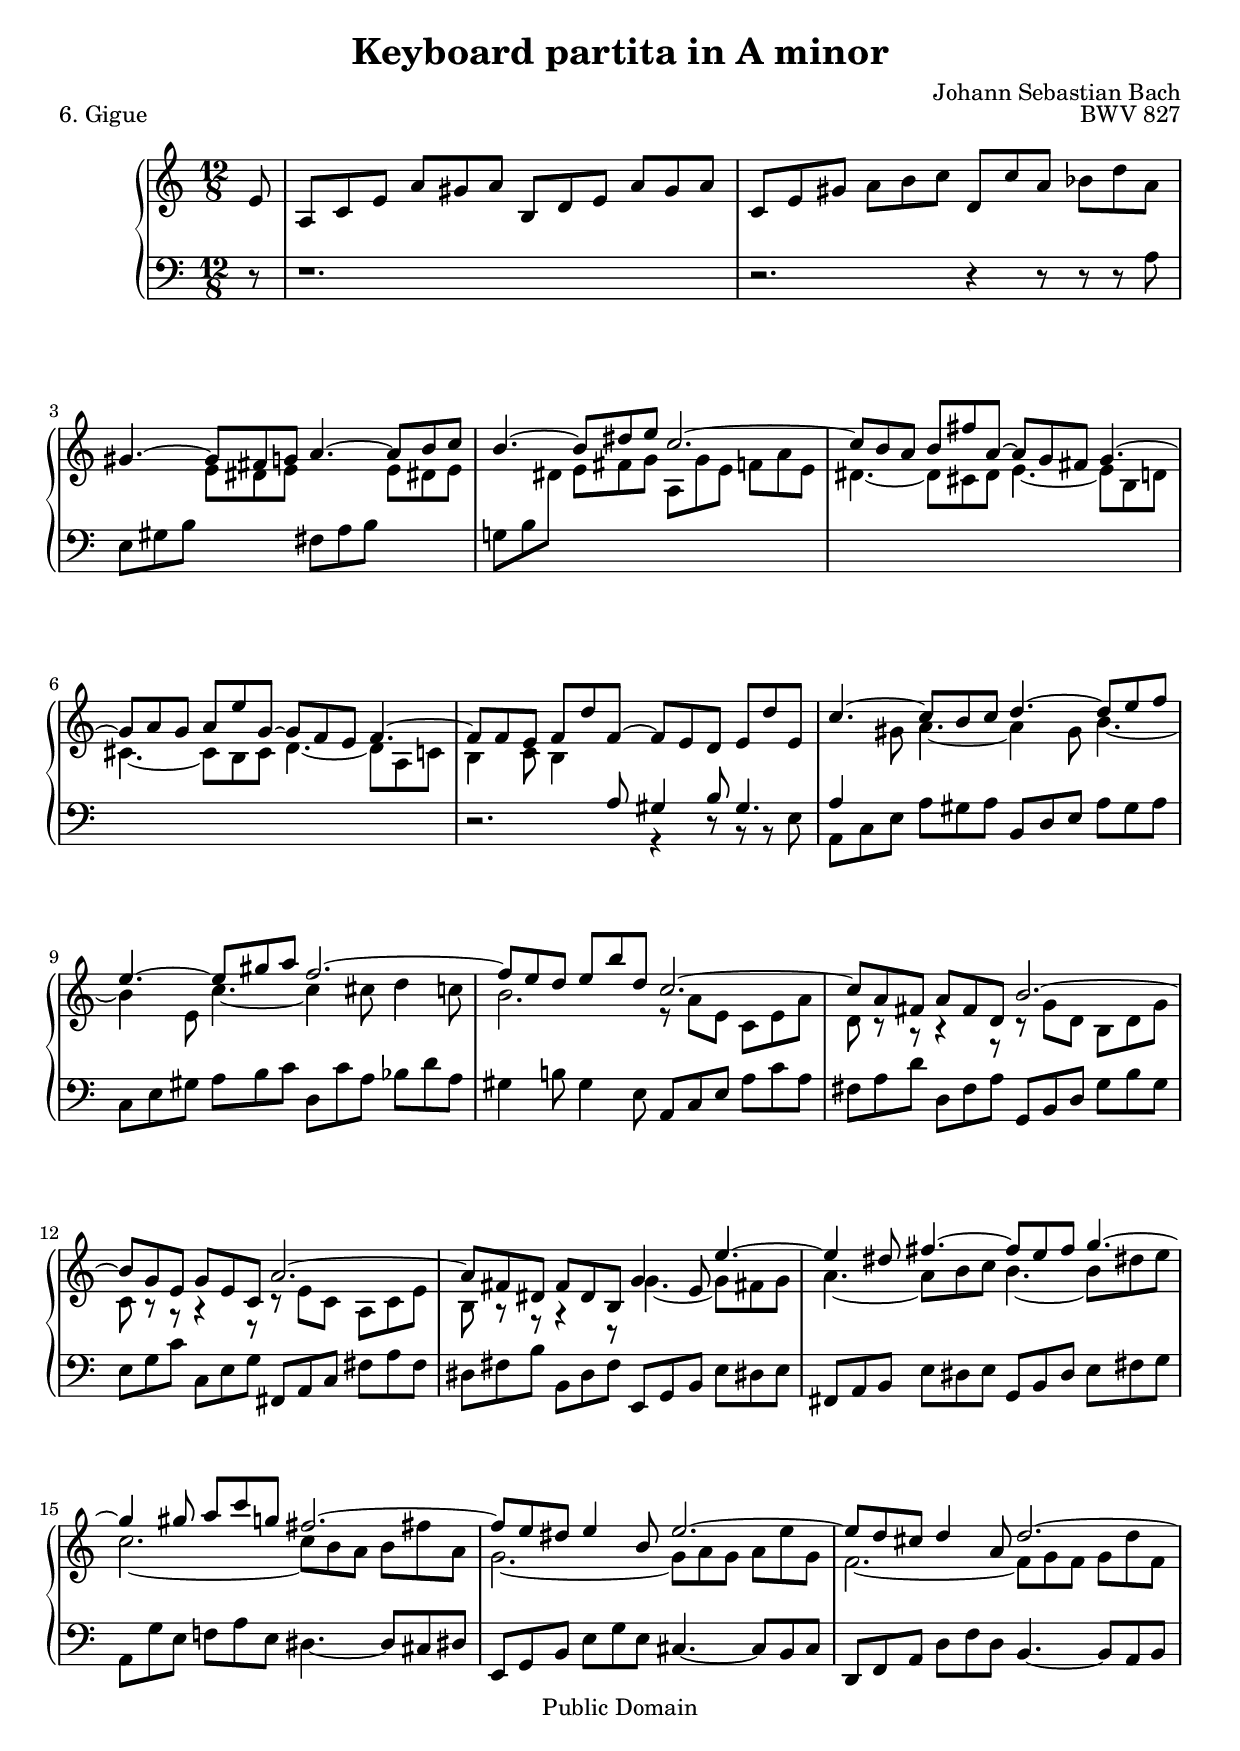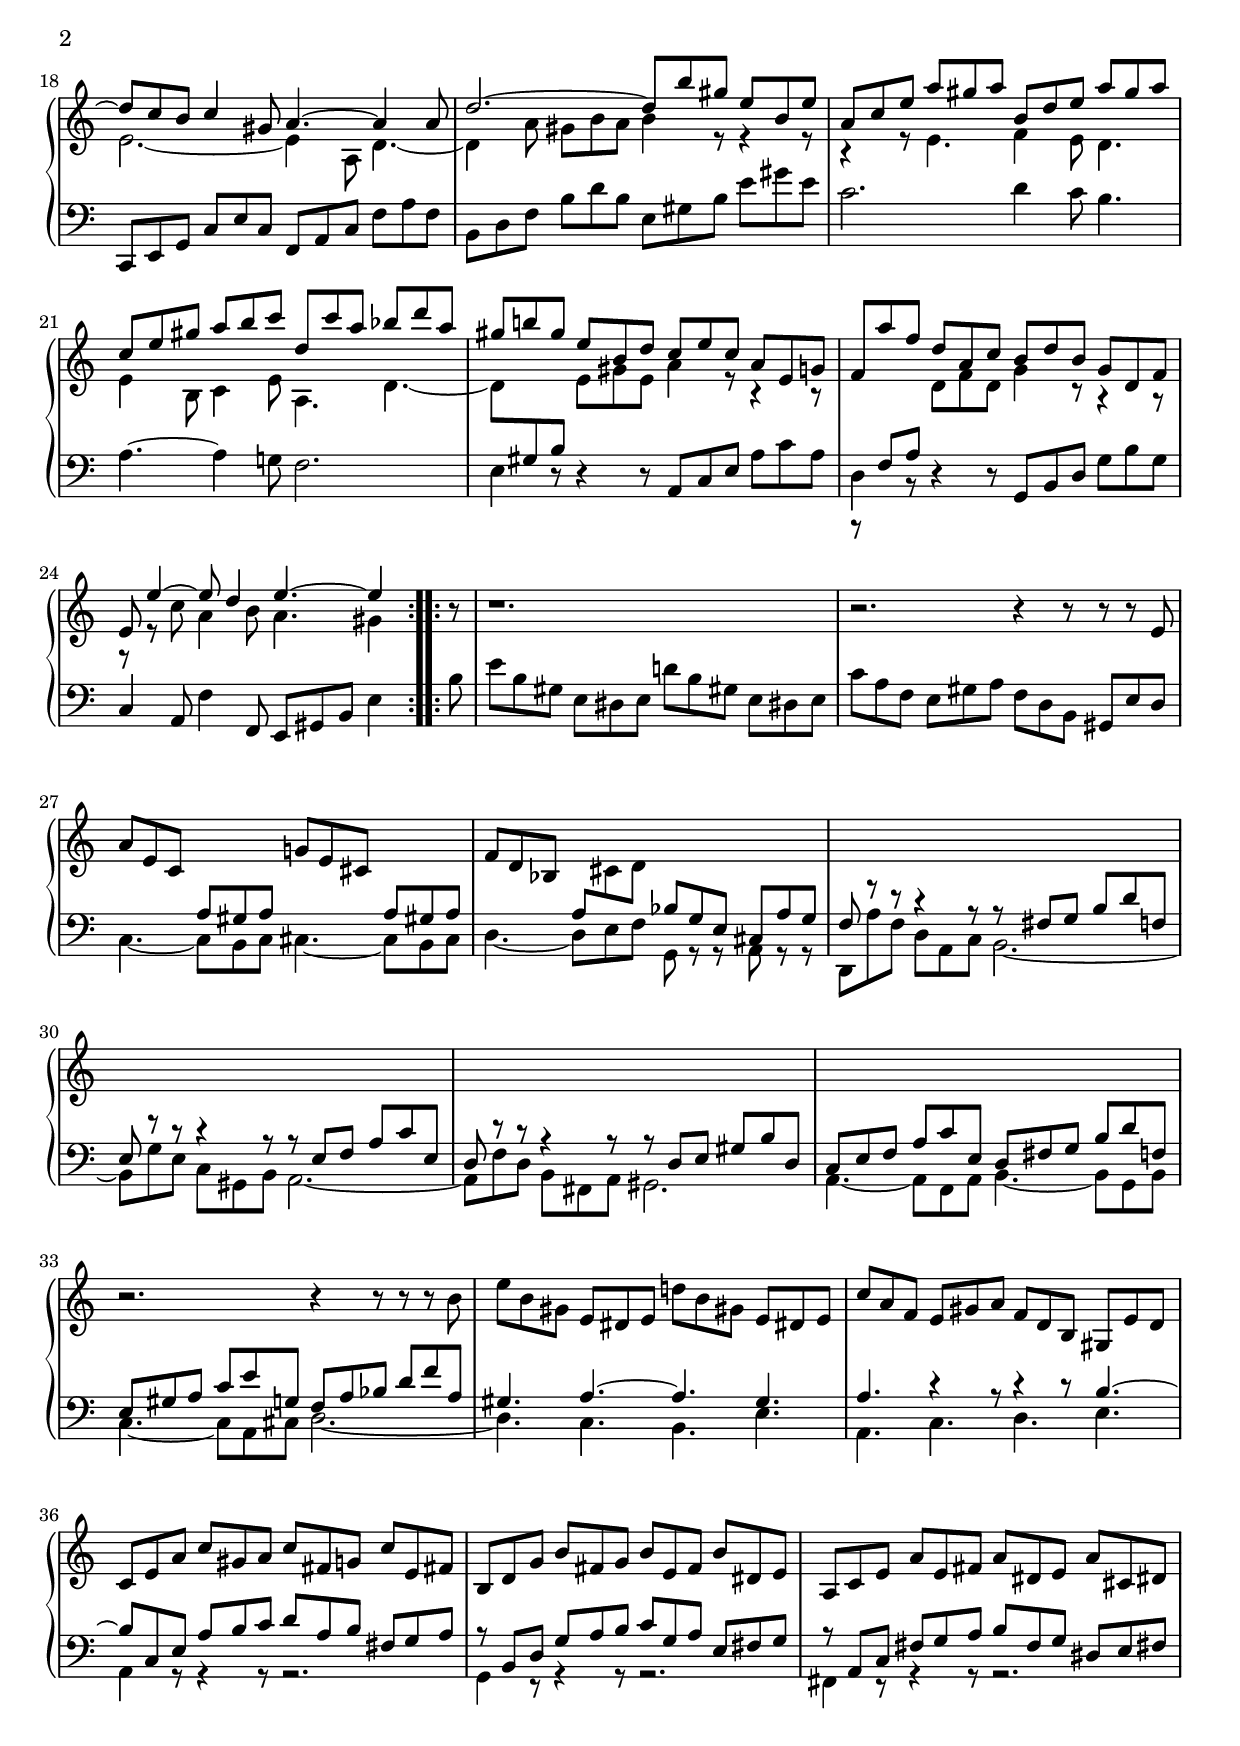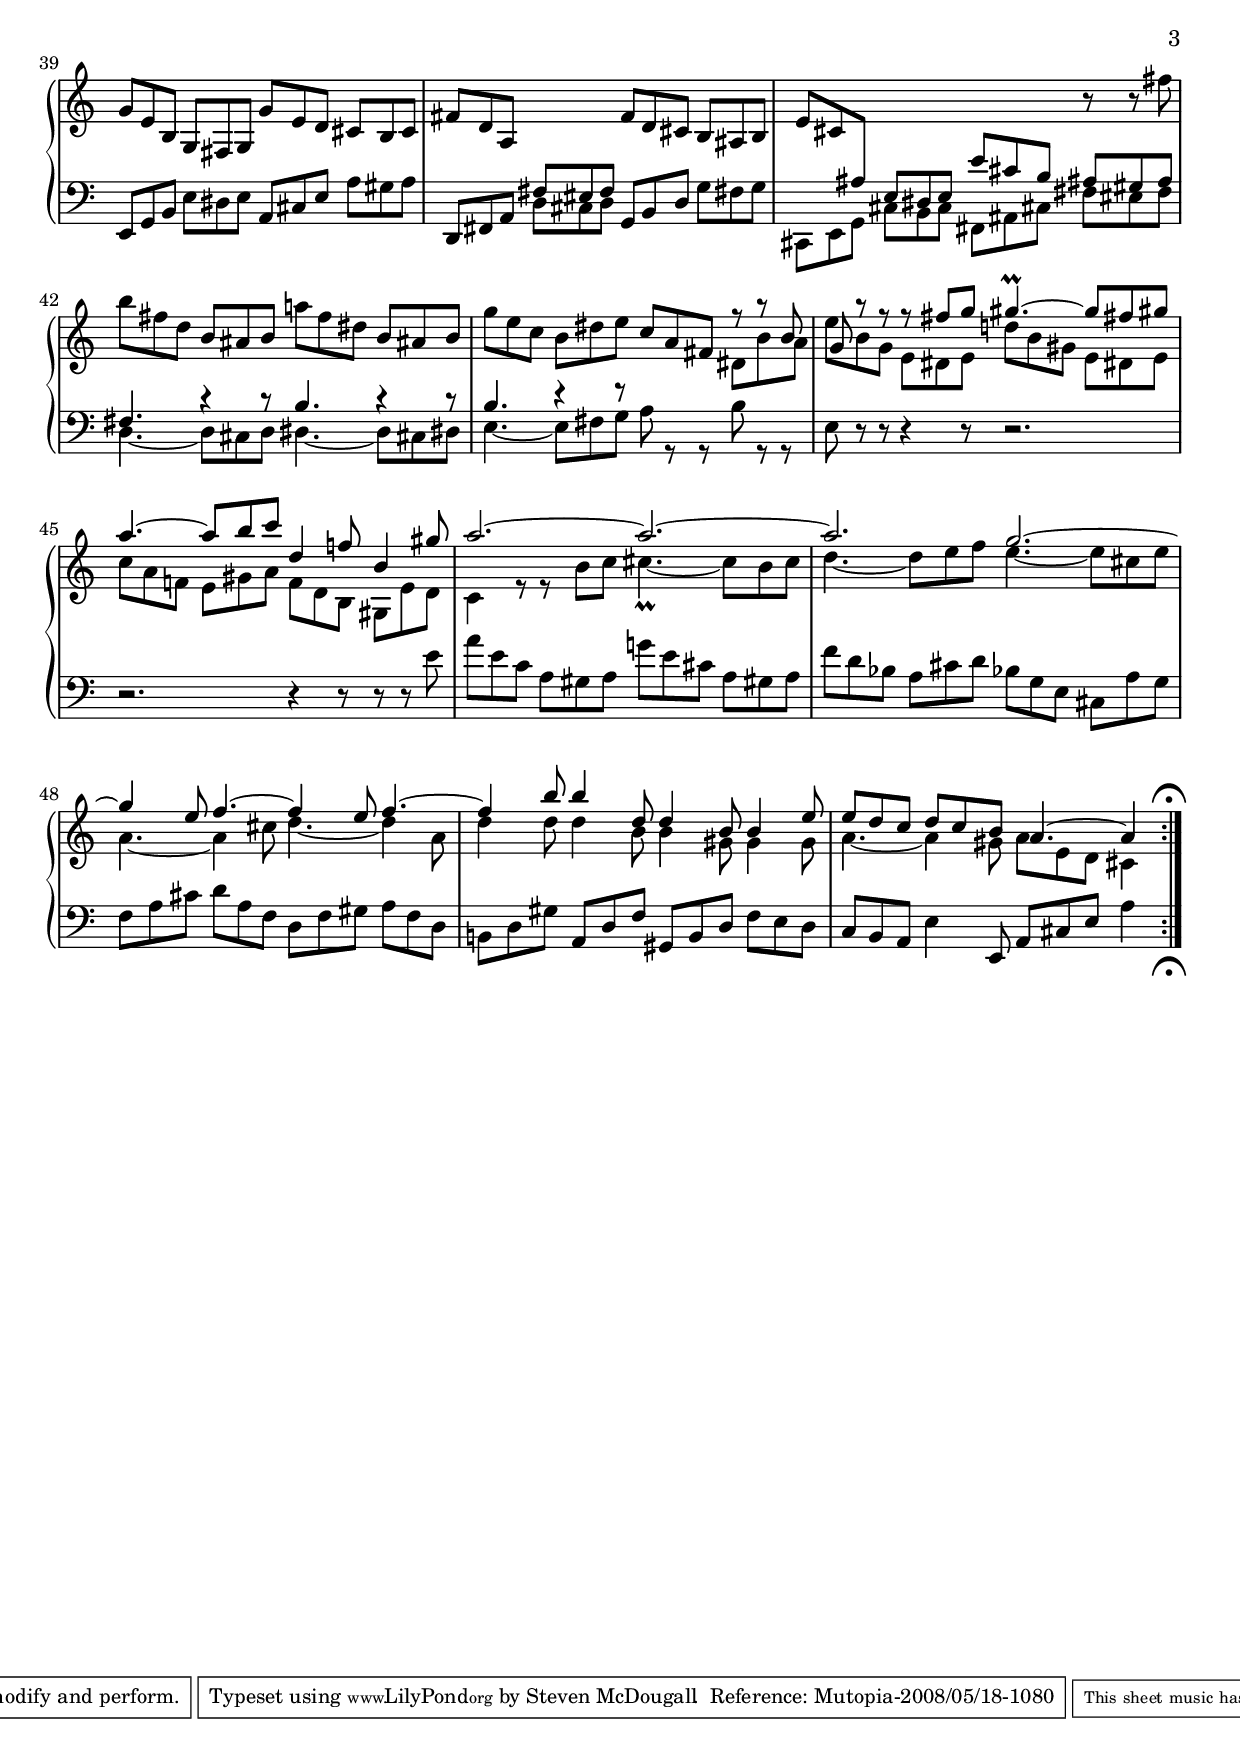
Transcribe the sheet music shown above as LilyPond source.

% This file prints Bach BWV 827, movement 6. Gigue

\version "2.10.33"

\header
{
  title    	    = "Keyboard partita in A minor"
  composer 	    = "Johann Sebastian Bach"
  opus     	    = "BWV 827"
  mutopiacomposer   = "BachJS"
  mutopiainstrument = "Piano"
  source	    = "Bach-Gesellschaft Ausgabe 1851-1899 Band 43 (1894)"
  sourceurl         = "http://imslp.org/wiki/Notebook_for_Anna_Magdalena_Bach_(Bach,_Johann_Sebastian)"
  sourceurltwo      = "http://world.std.com/~swmcd/steven/music/bach/Bach-AnnaMagdalena1725.pdf"
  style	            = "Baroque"
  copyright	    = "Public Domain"
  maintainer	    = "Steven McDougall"
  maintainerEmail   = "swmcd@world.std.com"
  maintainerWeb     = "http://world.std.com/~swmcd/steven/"
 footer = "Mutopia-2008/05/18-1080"
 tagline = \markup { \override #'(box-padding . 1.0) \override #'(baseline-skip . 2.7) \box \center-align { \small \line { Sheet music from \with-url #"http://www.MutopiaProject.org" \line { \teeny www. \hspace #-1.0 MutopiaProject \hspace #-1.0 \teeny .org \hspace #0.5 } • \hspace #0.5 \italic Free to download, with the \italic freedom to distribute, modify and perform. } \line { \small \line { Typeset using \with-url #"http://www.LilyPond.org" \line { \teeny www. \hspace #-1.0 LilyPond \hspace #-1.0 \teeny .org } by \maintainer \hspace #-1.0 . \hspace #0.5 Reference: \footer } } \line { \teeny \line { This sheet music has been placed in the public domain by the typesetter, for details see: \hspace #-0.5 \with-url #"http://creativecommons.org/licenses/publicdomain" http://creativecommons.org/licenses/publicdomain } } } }
}

% Acknowledgments
%
% Wolfgang Suppan <wsu@chello.at>

\include "english.ly"

bc = % bass cleff
{
  \change Staff = lower
}

tc = % treble cleff
{
  \change Staff = upper
}

bcu = % bass cleff, stem up
{
  \change Staff = lower
  \stemUp
}

tcn = % treble cleff, stem neutral
{
  \change Staff = upper
  \stemNeutral
}

sd = { \stemDown    }
su = { \stemUp      }
sn = { \stemNeutral }


\score 
{
  \new PianoStaff
  <<
    \new Staff = upper
    \relative c'
    {
      \clef treble 
      \key a \minor
      \time 12/8
      
      \repeat volta 2
      {
	\partial 8 e8 			        			   | 
	a,8 c e    a   gs a   b, d  e   a  gs a 			   | % 1
	c,8 e gs   a   b  c   d, c' a   bf d  a 			   | % 2

	<< {     gs4. ~         gs8 fs g       a4. ~         a8 b  c  } \\
	   { \bc e,, gs b   \tc e   ds e   \bc fs, a b   \tc e  ds! e } >> | % 3

	<< {     b'4. ~          b8 ds e   c2. ~           } \\
	   { \bc g,!8 b \tc ds   e  fs g   a, g' e   f a e } >>            | % 4

	<< { c'8 b a   b   fs' a, ~   a   g fs   g4. ~  } \\
	   { ds4. ~    ds8 cs  ds     e4. ~      e8 b d } >>		   | % 5

	<< { g8 a g    a   e' g, ~   g f e   f4. ~  } \\
	   { cs4. ~    cs8 b  cs     d4. ~   d8 a c } >>		   | % 6

	<< { f8 f e    f d'       f, ~ f   e d    e d' e, } \\
	   { b4   c8   b4 \bc \su a8   gs4   b8   gs4.    } >>		   | % 7

	<< {         c'4. ~              c8 b c   d4. ~    d8 e f } \\
	   { \bc \su a,,4 \tc \sd gs'8   a4. ~    a4 gs8   b4. ~  } >>	   | % 8

	<< { e4. ~     e8 gs a   f2. ~ 		} \\
	   { b,4 e,8   c'4. ~    c4 cs8   d4 c8 } >>			   | % 9

	<< { f8 e d   e b' d,   c2. ~          } \\
	   { b2.                r8 a e   c e a } >>			   | % 10

	<< { c8 a fs   a fs d   b'2. ~         } \\
	   { d,8 r r   r4   r8  r8 g d   b d g } >>			   | % 11

	<< { b8 g e   g e c   a'2. ~         } \\
	   { c,8 r r  r4  r8  r8 e c   a c e } >>			   | % 12

	<< { a8  fs ds   fs ds b   g'4 e8   e'4. ~   } \\
	   { b,8 r  r    r4    r8  \override Tie #'staff-position = #'-5
	     			   g'4. ~   g8 fs! g } >>		   | % 13

	<< { e'4 ds8   fs4. ~   fs8 e fs  g4. ~    } \\
	   { a,4. ~    a8 b c   b4. ~     b8 ds! e } >>			   | % 14

	<< { g4 gs8   a c g   fs2. ~ 		 } \\
	   { c2. ~            c8 b a   b fs'! a, } >>			   | % 15

	<< { fs'8 e ds   e4 b8   e2. ~ 	  	  } \\
	   { g,2. ~              g8 a g   a e' g, } >>			   | % 16

	<< { e'8 d cs   d4 a8   d2. ~		 } \\
	   { f,2. ~             f8 g f   g d' f, } >>			   | % 17

	<< { d'8 c b   c4 gs8   a4. ~   a4 a8 } \\
	   { e2. ~              e4 a,8  d4. ~ } >>			   | % 18

	<< { d'2. ~             d8 b' gs   e  b e  } \\
	   { d,4 a'8   gs b a   b4    r8   r4   r8 } >>			   | % 19

	<< { a8 c e   a gs a   b, d e   a gs a } \\
	   { r4   r8  e,4.     f4   e8  d4.    } >>			   | % 20

	<< { c'8 e gs   a b c   d, c' a   bf d a } \\
	   { e,4   b8   c4  e8  a,4.      d4. ~  } >>			   | % 21

	<< { gs'8 b! gs                e b  d   c e c   a e g  } \\
	   { d8 \bc \su gs, b \tc \sd  e gs e   a4  r8  r4  r8 } >>	   | % 22

	<< { f8 a' f                   d a c   b d b   g d f  } \\
	   { \bc \su r8 f, a \tc \sd   d f d   g4  r8  r4  r8 } >>	   | % 23

	<< { e8 e'4 ~   e8 d4   e4. ~ e4  } \\
	   { r8 r c     a4 b8   a4. ~ gs4 } >>
      }

      \repeat volta 2
      {
	r8 							  	   | % 24 The source has just a single whole rest.
	r1. 								   | % 25
	r2.		      r4      r8   r  r   e			   | % 26			
	\skip 8*12							   | % 27
	\skip 8*12							   | % 28
	\skip 8*12							   | % 39
	\skip 8*12							   | % 30
	\skip 8*12							   | % 31
	\skip 8*12							   | % 32
	r 2.                  r 4     r8   r  r   b'			   | % 33

	e 8 b  gs   e ds e    d'! b   gs!  e  ds! e			   | % 34
	c'8 a  f    e gs a    f   d   b    gs e'  d			   | % 35
	c 8 e  a    c gs a    c   fs, g    c  e,  fs!			   | % 36
	b,8 d  g    b fs g    b   e,  fs   b  ds, e			   | % 37
	a,8 c  e    a e  fs   a   ds, e    a  cs, ds!			   | % 38
	g 8 e  b    g fs g    g'  e   d    cs b   cs			   | % 39
	fs8 d  a    s s  s    fs' d   cs   b  as  b			   | % 40
	\skip 8*9                          r8 r   fs''			   | % 41
	b 8 fs d    b as b    a'! fs  ds   b  as! b     		   | % 42
	g'8 e  c    b ds e    c   a   fs   << { r8  r b } \\
					      { ds, b' a}  >>		   | % 43

	<< { g8 r r   	r fs' g   gs4. ~ \prall gs8 fs! gs!  } \\
	   { e8 b g   	e ds e    d'! b gs      e   ds! e    } >>	   | % 44

	<< { a'4. ~     a8 b  c   d,4   f!8   	b,4     gs'8 } \\
	   { c,8 a f!   e  gs a   f   d b     	gs  e'  d    } >>	   | % 45
									         
	<< { a''2. ~              a 2. ~      	             } \\	         
	   { c,,4 r8   	r  b' c   cs4. ~ \prall	cs8 b   cs   } >>	   | % 46
									         
	<< { a'2.      	          g 2. ~      	             } \\	         
	   { d4. ~     	d8 e f    e 4. ~      	e 8 cs  e    } >>	   | % 47
									         
	<< { g4   e8   	f4. ~     f4    e8     	f 4. ~       } \\	         
	   { a,4. ~    	a4 cs8    d4. ~       	d 4     a 8  } >>	   | % 48

	<< { f'4 b8    	b4 d,8    d4    b8     	b 4     e 8  } \\
	   { d4  d8    	d4 b8     b4    gs8    	gs4     gs8  } >>	   | % 49

	<< { e'8 d c   	d c b     a4. ~       	a 4          } \\
	   { a4. ~     	a4  gs8   a   e d      	cs4          } >>	     % 50

      }
      
      \override Score.RehearsalMark #'break-visibility = #begin-of-line-invisible
      \override Score.RehearsalMark #'extra-offset = #'( -0.6 . 0.0 )
      \mark \markup { \musicglyph #"scripts.ufermata" }
    }
	 
    \new Staff = lower
    {
      \clef bass
      \key a \minor
      \time 12/8
      
      \repeat volta 2
      {
	\partial 8 r8 			      	           			 | 
	r1.           			                   			 | % 1 The source has just a single whole rest.
	r2.                          r4       r8  r   r  a 			 | % 2	 
	\skip 2*3			                   			 | % 3
	\skip 2*3			                   			 | % 4
	\skip 2*3			                   			 | % 5
	\skip 2*3			                   			 | % 6
	    r2.                      r4       r8  r   r  e 			 | % 7
	\sd a,8 c e    \sn a gs a    b,  d    e   a   gs a 			 | % 8
	c8   e  gs    a  b  c'   d   c'  a    bf  d'  a	   			 | % 9
	gs4     b!8   gs4   e8   a,  c   e    a   c'  a	   			 | % 10
	fs8  a  d'    d  fs a    g,  b,  d    g   b   g	   			 | % 11
	e8   g  c'    c  e  g    fs, a,  c    fs  a   fs   			 | % 12
	ds8  fs b     b, ds fs   e,  g,  b,   e   ds! e	   			 | % 13
	fs,8 a, b,    e  ds e    g,  b,  ds   e   fs  g	   			 | % 14
	a,8  g  e     f! a  e    ds4. ~       ds8 cs  ds!  			 | % 15
	e,8  g, b,    e  g  e    cs4. ~       cs8 b,  cs   			 | % 16
	d,8  f, a,    d  f  d    b,4. ~       b,8 a,  b,   			 | % 17
	c,8  e, g,    c  e  c    f,  a,  c    f   a   f    			 | % 18
	b,8  d  f     b  d' b    e   gs  b    e'  gs' e'   			 | % 19
	c'2.                     d'4     c'8  b4.          			 | % 20
	a4. ~         a4    g!8  f2.                       			 | % 21
	e4      r8    r4    r8   a,  c   e    a   c'  a    			 | % 22
	d4      r8    r4    r8   g,  b,  d    g   b   g    			 | % 23
	c4      a,8   f4    f,8  e,  gs, b,   e4
      }
      
      \repeat volta 2
      {
	b8									 | % 24
	e'8 b gs   e  ds e   d'!  b gs!   e   ds! e				 | % 25
	c'8 a f    e  gs a   f    d b,    gs, e   d				 | % 26

	<< { \tc a'8  e' c'   \bc a  gs a   \tc g'! e' cs'   \bc a   gs! a  } \\
	   { c4. ~                c8 b, c       cs4. ~           cs8 b,  cs } >> | % 27

	<< { \tc f'8 d' bf   \bc a \tc \sd cs' d'   \bc \su bf g e   cs a g } \\
	   {     d4. ~           d8        e   f            g, r r   a, r r } >> | % 28


	<< { f8  r  r    r4      r8   r8 fs g  	 b   d' f   } \\
	   { d,8 a  f    d   a,  c    b,2. ~           	    } >>		 | % 29
										       
	<< { e8  r  r    r4      r8   r8 e  f    a   c' e   } \\		       
	   { b,8 g  e    c   gs, b,   a,2. ~                } >>		 | % 30
										       
	<< { d8  r  r    r4      r8   r8 d  e    gs  b  d   } \\		       
	   { a,8 f  d    b,  fs, a,   gs,2.                 } >> 		 | % 31
										       
	<< { c8  e  f    a   c'  e    d  fs g    b   d' f   } \\		       
	   { a,4. ~      a,8 f,  a,   b,4. ~     b,8 g, b,  } >>		 | % 32
										       
	<< { e8  gs a    c'  e'  g    f  a  bf   d'  f' a   } \\		       
	   { c4. ~     	 c8  a,  cs   d2. ~       	    } >>		 | % 33
										       
	<< { gs4.      	 a ~          a          gs         } \\		       
	   { d4.       	 c	      b,	       	e   } >>		 | % 34
										       
	<< { a4.       	 r4      r8   r4    r8   b4. ~      } \\		       
	   { a,4.      	 c	      d	       	 e	    } >>		 | % 35
										       
	<< { b8  c  e    a   b   c'   d' a  b    fs  g  a   } \\		       
	   { a,4    r8   r4      r8   r2.		    } >>		 | % 36
										       
	<< { r8  b, d    g   a   b    c' g  a    e   fs g   } \\		       
	   { g,4    r8   r4      r8   r2.		    } >>		 | % 37
										       
	<< { r8  a, c    fs  g   a    b  fs g    ds  e  fs! } \\
	   { fs,4   r8   r4      r8   r2.		    } >>		 | % 38

	 e,8 g,  b,   e ds e   a, cs e   a gs a					 | % 39

	 d,8 fs, a, << { fs es fs } \\
		       { d  cs d  } >>   g, b, d   g fs! g			 | % 40

	<< { \tc e' 8 cs' \bc as   e  ds e    e'  cs' b     as! gs as } \\
	   {     cs,8 e,      g,   cs b, cs   fs, as, cs!   fs  es fs } >>	 | % 41

	<< { fs4.    r4    r8   b4.    r4      r8  } \\
	   { d 4. ~  d8 cs d    ds4. ~ ds8 cs! ds! } >>				 | % 42

	<< { b4.     r4    r8   s4.      s4.    } \\
	   { e4. ~   e8 fs g    a8 r r   b8 r r } >>				 | % 43

	e 8  r  r    r4 r8     	 r2.						 | % 44
	r 2.                   	 r4     r8    r  r   e'				 | % 45
	a'8  e' c'   a  gs  a  	 g'! e' cs'   a  gs! a				 | % 46
	f'8  d' bf   a  cs' d'   bf! g  e     cs a   g				 | % 47
	f 8  a  cs'  d' a   f    d   f  gs    a  f   d				 | % 48
	b,!8 d  gs   a, d   f    gs, b, d     f  e   d				 | % 49
	c 8  b, a,   e4     e,8  a,8 cs e     a4				   % 50
      }

      \override Staff.RehearsalMark #'direction = #-1
      \override Score.RehearsalMark #'extra-offset = #'( -0.6 . 0.0 )
      \mark \markup { \musicglyph #"scripts.dfermata" }
    }
  >>
  
  \layout
  {
    \context 
    {
      \Score
      \remove "Mark_engraver"
    }
    \context 
    {
      \Staff
      \consists "Mark_engraver"
    }
  } 

  \header { piece = "6. Gigue" }

  \midi   
  {
  }
}
